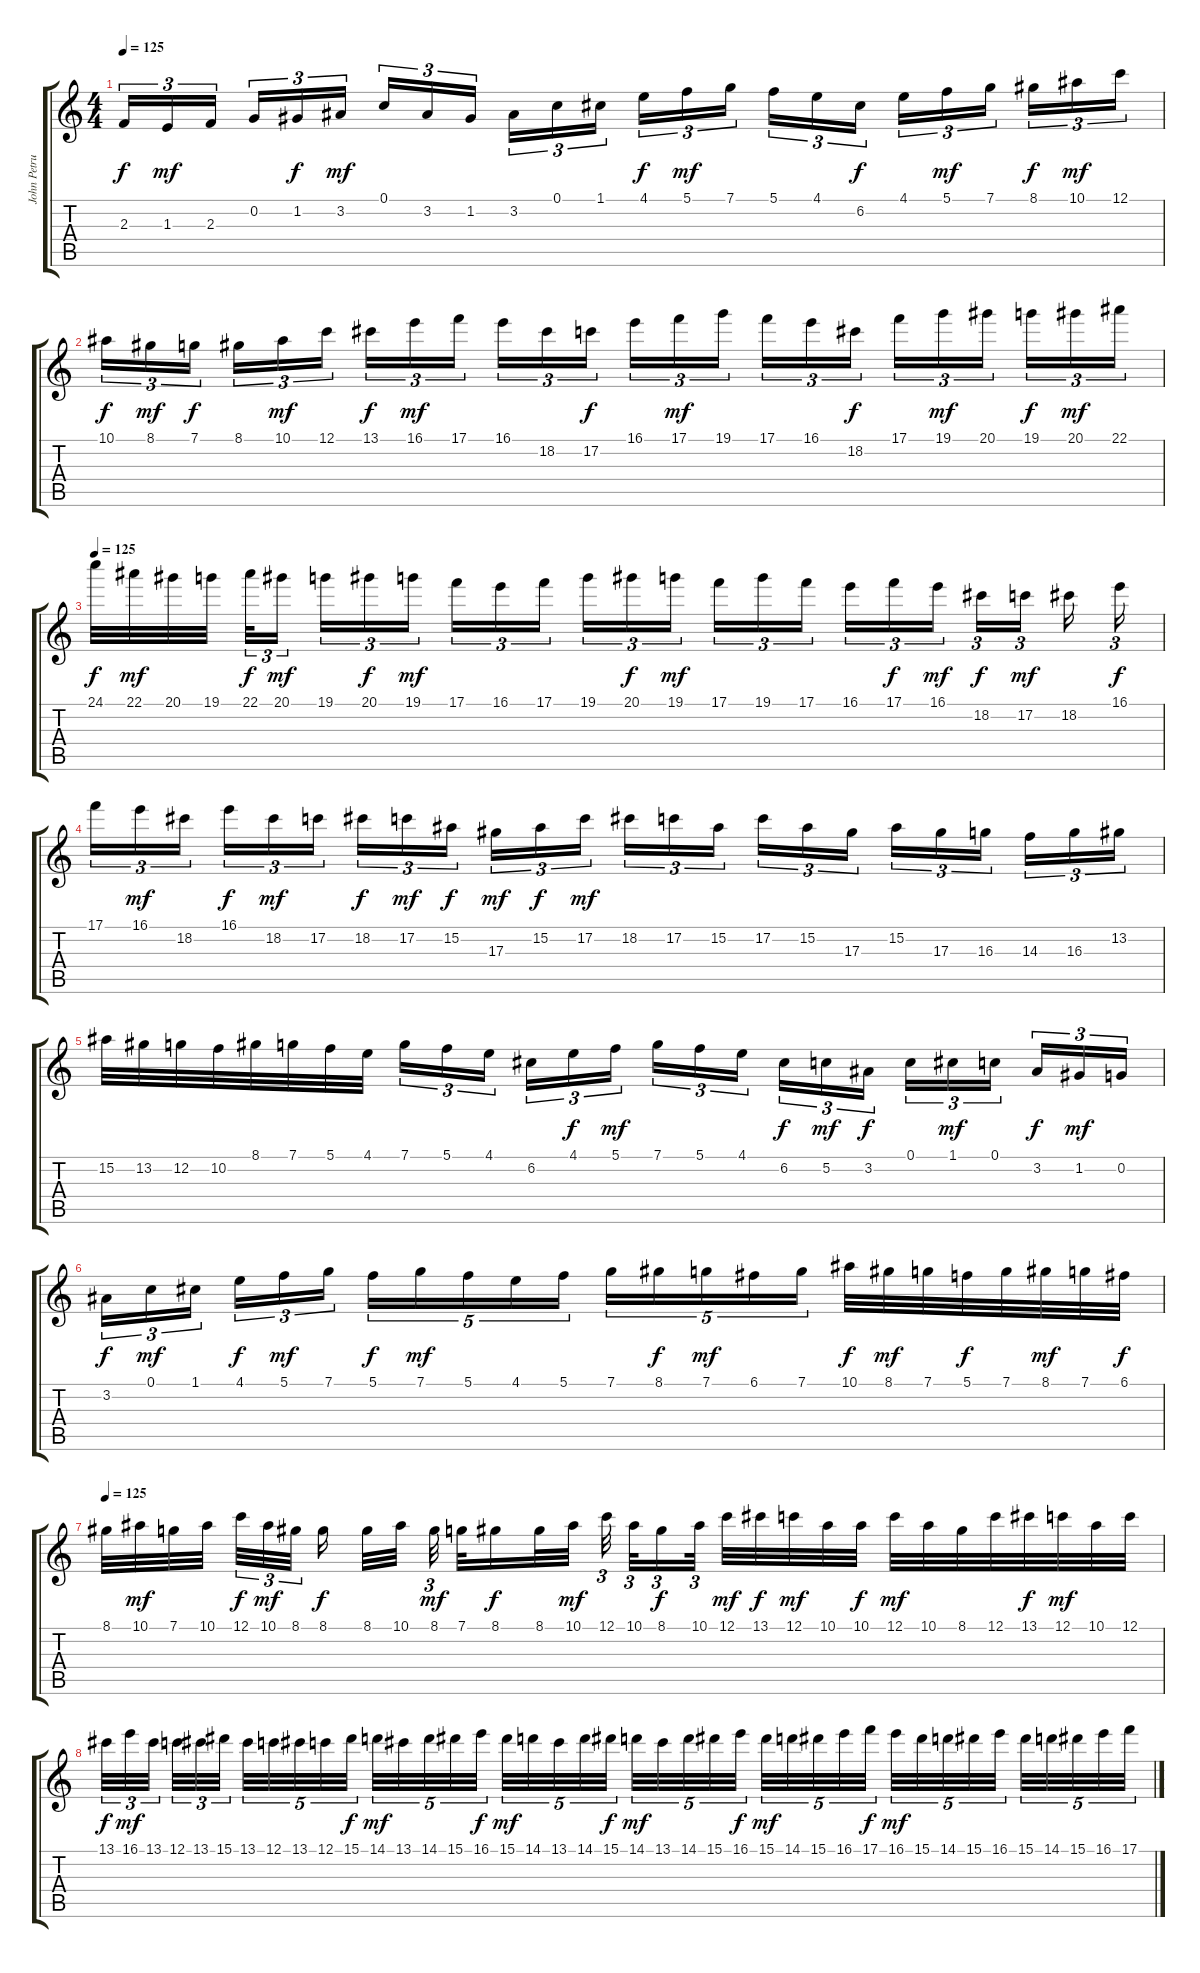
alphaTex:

\track ("John Petrucci" "John Petru") {instrument distortionguitar}
\staff {score tabs}
\tuning (C4 G3 Eb3 Bb2 F2 C2) {hide}
\ts (4 4)
\tempo 125
\clef g2
\ks c
2.3.16{tu (3 2) dy f} 1.3.16{tu (3 2) dy mf} 2.3.16{tu (3 2)} 0.2.16{tu (3 2)} 1.2.16{tu (3 2) dy f} 3.2.16{tu (3 2) dy mf} 0.1.16{tu (3 2)} 3.2.16{tu (3 2)} 1.2.16{tu (3 2)} 3.2.16{tu (3 2)} 0.1.16{tu (3 2)} 1.1.16{tu (3 2)} 4.1.16{tu (3 2) dy f} 5.1.16{tu (3 2) dy mf} 7.1.16{tu (3 2)} 5.1.16{tu (3 2)} 4.1.16{tu (3 2)} 6.2.16{tu (3 2) dy f} 4.1.16{tu (3 2)} 5.1.16{tu (3 2) dy mf} 7.1.16{tu (3 2)} 8.1.16{tu (3 2) dy f} 10.1.16{tu (3 2) dy mf} 12.1.16{tu (3 2)} |
10.1.16{tu (3 2) dy f} 8.1.16{tu (3 2) dy mf} 7.1.16{tu (3 2) dy f} 8.1.16{tu (3 2)} 10.1.16{tu (3 2) dy mf} 12.1.16{tu (3 2)} 13.1.16{tu (3 2) dy f} 16.1.16{tu (3 2) dy mf} 17.1.16{tu (3 2)} 16.1.16{tu (3 2)} 18.2.16{tu (3 2)} 17.2.16{tu (3 2) dy f} 16.1.16{tu (3 2)} 17.1.16{tu (3 2) dy mf} 19.1.16{tu (3 2)} 17.1.16{tu (3 2)} 16.1.16{tu (3 2)} 18.2.16{tu (3 2) dy f} 17.1.16{tu (3 2)} 19.1.16{tu (3 2) dy mf} 20.1.16{tu (3 2)} 19.1.16{tu (3 2) dy f} 20.1.16{tu (3 2) dy mf} 22.1.16{tu (3 2)} |
\tempo 125
24.1.32{dy f} 22.1.32{dy mf} 20.1.32 19.1.32 22.1.32{tu (3 2) dy f} 20.1.16{tu (3 2) dy mf} 19.1.16{tu (3 2)} 20.1.16{tu (3 2) dy f} 19.1.16{tu (3 2) dy mf} 17.1.16{tu (3 2)} 16.1.16{tu (3 2)} 17.1.16{tu (3 2)} 19.1.16{tu (3 2)} 20.1.16{tu (3 2) dy f} 19.1.16{tu (3 2) dy mf} 17.1.16{tu (3 2)} 19.1.16{tu (3 2)} 17.1.16{tu (3 2)} 16.1.16{tu (3 2)} 17.1.16{tu (3 2) dy f} 16.1.16{tu (3 2) dy mf} 18.2.16{tu (3 2) dy f} 17.2.16{tu (3 2) dy mf} 18.2.16 16.1.16{tu (3 2) dy f} |
17.1.16{tu (3 2)} 16.1.16{tu (3 2) dy mf} 18.2.16{tu (3 2)} 16.1.16{tu (3 2) dy f} 18.2.16{tu (3 2) dy mf} 17.2.16{tu (3 2)} 18.2.16{tu (3 2) dy f} 17.2.16{tu (3 2) dy mf} 15.2.16{tu (3 2) dy f} 17.3.16{tu (3 2) dy mf} 15.2.16{tu (3 2) dy f} 17.2.16{tu (3 2) dy mf} 18.2.16{tu (3 2)} 17.2.16{tu (3 2)} 15.2.16{tu (3 2)} 17.2.16{tu (3 2)} 15.2.16{tu (3 2)} 17.3.16{tu (3 2)} 15.2.16{tu (3 2)} 17.3.16{tu (3 2)} 16.3.16{tu (3 2)} 14.3.16{tu (3 2)} 16.3.16{tu (3 2)} 13.2.16{tu (3 2)} |
15.2.32 13.2.32 12.2.32 10.2.32 8.1.32 7.1.32 5.1.32 4.1.32 7.1.16{tu (3 2)} 5.1.16{tu (3 2)} 4.1.16{tu (3 2)} 6.2.16{tu (3 2)} 4.1.16{tu (3 2) dy f} 5.1.16{tu (3 2) dy mf} 7.1.16{tu (3 2)} 5.1.16{tu (3 2)} 4.1.16{tu (3 2)} 6.2.16{tu (3 2) dy f} 5.2.16{tu (3 2) dy mf} 3.2.16{tu (3 2) dy f} 0.1.16{tu (3 2)} 1.1.16{tu (3 2) dy mf} 0.1.16{tu (3 2)} 3.2.16{tu (3 2) dy f} 1.2.16{tu (3 2) dy mf} 0.2.16{tu (3 2)} |
3.2.16{tu (3 2) dy f} 0.1.16{tu (3 2) dy mf} 1.1.16{tu (3 2)} 4.1.16{tu (3 2) dy f} 5.1.16{tu (3 2) dy mf} 7.1.16{tu (3 2)} 5.1.16{tu (5 4) dy f} 7.1.16{tu (5 4) dy mf} 5.1.16{tu (5 4)} 4.1.16{tu (5 4)} 5.1.16{tu (5 4)} 7.1.16{tu (5 4)} 8.1.16{tu (5 4) dy f} 7.1.16{tu (5 4) dy mf} 6.1.16{tu (5 4)} 7.1.16{tu (5 4)} 10.1.32{dy f} 8.1.32{dy mf} 7.1.32 5.1.32{dy f} 7.1.32 8.1.32{dy mf} 7.1.32 6.1.32{dy f} |
\tempo 125
8.1.32 10.1.32{dy mf} 7.1.32 10.1.32 12.1.32{tu (3 2) dy f} 10.1.32{tu (3 2) dy mf} 8.1.32{tu (3 2)} 8.1.16{dy f} 8.1.32 10.1.32 8.1.32{tu (3 2) dy mf} 7.1.32 8.1.16{dy f} 8.1.32 10.1.32{dy mf} 12.1.32{tu (3 2)} 10.1.32{tu (3 2)} 8.1.16{tu (3 2) dy f} 10.1.32{tu (3 2)} 12.1.32{dy mf} 13.1.32{dy f} 12.1.32{dy mf} 10.1.32 10.1.32{dy f} 12.1.32{dy mf} 10.1.32 8.1.32 12.1.32 13.1.32{dy f} 12.1.32{dy mf} 10.1.32 12.1.32 |
13.1.32{tu (3 2) dy f} 16.1.32{tu (3 2) dy mf} 13.1.32{tu (3 2)} 12.1.32{tu (3 2)} 13.1.32{tu (3 2)} 15.1.32{tu (3 2)} 13.1.32{tu (5 4)} 12.1.32{tu (5 4)} 13.1.32{tu (5 4)} 12.1.32{tu (5 4)} 15.1.32{tu (5 4) dy f} 14.1.32{tu (5 4) dy mf} 13.1.32{tu (5 4)} 14.1.32{tu (5 4)} 15.1.32{tu (5 4)} 16.1.32{tu (5 4) dy f} 15.1.32{tu (5 4) dy mf} 14.1.32{tu (5 4)} 13.1.32{tu (5 4)} 14.1.32{tu (5 4)} 15.1.32{tu (5 4) dy f} 14.1.32{tu (5 4) dy mf} 13.1.32{tu (5 4)} 14.1.32{tu (5 4)} 15.1.32{tu (5 4)} 16.1.32{tu (5 4) dy f} 15.1.32{tu (5 4) dy mf} 14.1.32{tu (5 4)} 15.1.32{tu (5 4)} 16.1.32{tu (5 4)} 17.1.32{tu (5 4) dy f} 16.1.32{tu (5 4) dy mf} 15.1.32{tu (5 4)} 14.1.32{tu (5 4)} 15.1.32{tu (5 4)} 16.1.32{tu (5 4)} 15.1.32{tu (5 4)} 14.1.32{tu (5 4)} 15.1.32{tu (5 4)} 16.1.32{tu (5 4)} 17.1.32{tu (5 4)}
